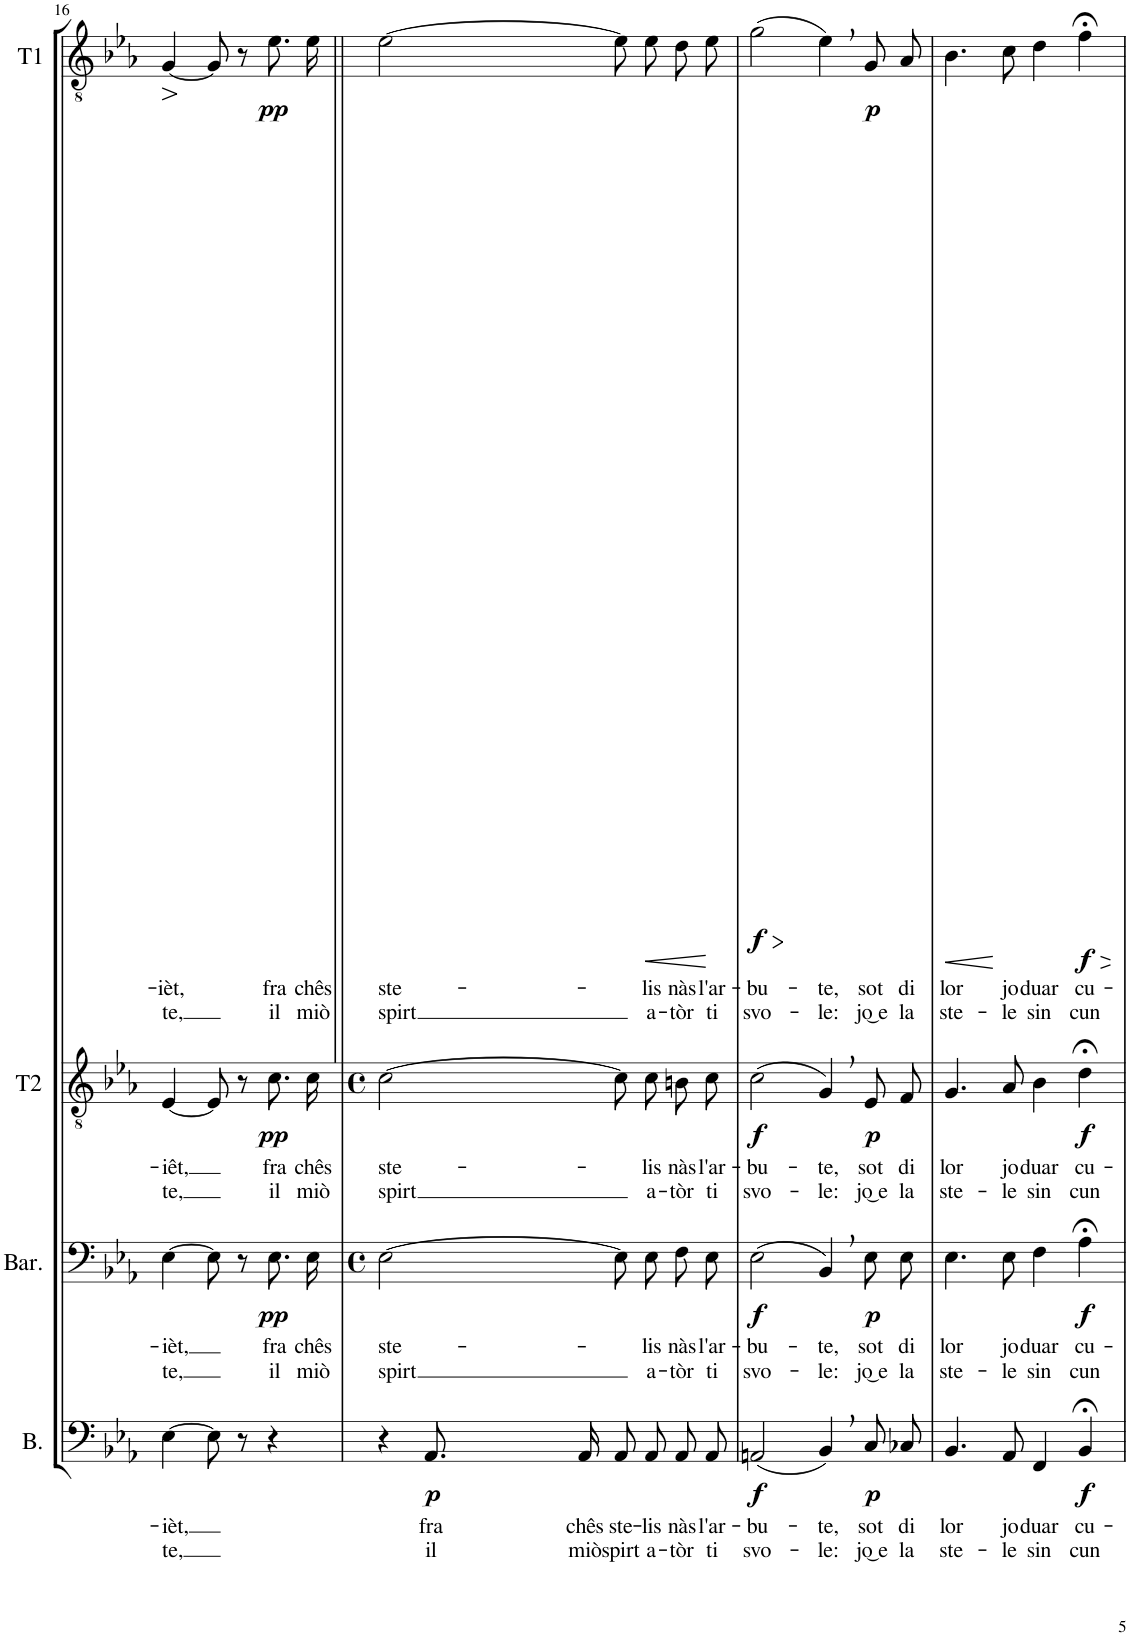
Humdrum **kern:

**kern	**text	**text	**dynam	**kern	**text	**text	**dynam	**kern	**text	**text	**dynam	**kern	**text	**text	**dynam
*part4	*part4	*part4	*part4	*part3	*part3	*part3	*part3	*part2	*part2	*part2	*part2	*part1	*part1	*part1	*part1
*staff4	*staff4	*staff4	*staff4	*staff3	*staff3	*staff3	*staff3	*staff2	*staff2	*staff2	*staff2	*staff1	*staff1	*staff1	*staff1
*I"Basso	*	*	*	*I"Baritono	*	*	*	*I"Tenore II	*	*	*	*I"Tenore I	*	*	*
*I'B.	*	*	*	*I'Bar.	*	*	*	*I'T2	*	*	*	*I'T1	*	*	*
!!LO:PB:g=z
*clefF4	*	*	*	*clefF4	*	*	*	*clefGv2	*	*	*	*clefGv2	*	*	*
*k[b-e-a-]	*	*	*	*k[b-e-a-]	*	*	*	*k[b-e-a-]	*	*	*	*k[b-e-a-]	*	*	*
*M3/4	*	*	*	*M3/4	*	*	*	*M4/4	*	*	*	*M4/4	*	*	*
*	*	*	*	*	*	*	*	*met(c)	*	*	*	*met(c)	*	*	*
=16	=16	=16	=16	=16	=16	=16	=16	=16	=16	=16	=16	=16	=16	=16	=16
!	!LO:LY:b	!LO:LY:b	!	!	!LO:LY:b	!LO:LY:b	!	!	!LO:LY:b	!LO:LY:b	!	!	!LO:LY:b	!LO:LY:b	!LO:HP:b
[4E-\	-ièt,	te,	.	[4E-\	-ièt,	te,	.	[4E-/	-iêt,	te,	.	[4G/	-ièt,	te,	>
8E-\]	.	.	.	8E-\]	.	.	.	8E-/]	.	.	.	8G/]	.	.	]
8r	.	.	.	8r	.	.	.	8r	.	.	.	8r	.	.	.
!	!	!	!	!	!LO:LY:b	!LO:LY:b	!LO:DY:b	!	!LO:LY:b	!LO:LY:b	!LO:DY:b	!	!LO:LY:b	!LO:LY:b	!LO:DY:b
4r	.	.	.	8.E-\L	fra	il	pp	8.c\L	fra	il	pp	8.e-\L	fra	il	pp
!	!	!	!	!	!LO:LY:b	!LO:LY:b	!	!	!LO:LY:b	!LO:LY:b	!	!	!LO:LY:b	!LO:LY:b	!
.	.	.	.	16E-\Jk	chês	miò	.	16c\Jk	chês	miò	.	16e-\Jk	chês	miò	.
=17||	=17||	=17||	=17||	=17||	=17||	=17||	=17||	=17||	=17||	=17||	=17||	=17||	=17||	=17||	=17||
*	*	*	*	*M4/4	*	*	*	*M4/4	*	*	*	*	*	*	*
*	*	*	*	*met(c)	*	*	*	*met(c)	*	*	*	*	*	*	*
!	!	!	!	!	!LO:LY:b	!LO:LY:b	!	!	!LO:LY:b	!LO:LY:b	!	!	!LO:LY:b	!LO:LY:b	!
4r	.	.	.	[2E-\	ste-	spirt	.	[2c\	ste-	spirt	.	[2e-\	ste-	spirt	.
!	!LO:LY:b	!LO:LY:b	!LO:DY:b	!	!	!	!	!	!	!	!	!	!	!	!
8.AA-/	fra	il	p	.	.	.	.	.	.	.	.	.	.	.	.
!	!LO:LY:b	!LO:LY:b	!	!	!	!	!	!	!	!	!	!	!	!	!
16AA-/	chês	miò	.	.	.	.	.	.	.	.	.	.	.	.	.
!	!LO:LY:b	!LO:LY:b	!	!	!	!	!	!	!	!	!	!	!	!	!
8AA-/	ste-	spirt	.	8E-\L]	.	.	.	8c\L]	.	.	.	8e-\L]	.	.	.
!	!LO:LY:b	!LO:LY:b	!	!	!LO:LY:b	!LO:LY:b	!	!	!LO:LY:b	!LO:LY:b	!	!	!LO:LY:b	!LO:LY:b	!LO:HP:b
8AA-/	-lis	a-	.	8E-\J	-lis	a-	.	8c\J	-lis	a-	.	8e-\J	-lis	a-	<
!	!LO:LY:b	!LO:LY:b	!	!	!LO:LY:b	!LO:LY:b	!	!	!LO:LY:b	!LO:LY:b	!	!	!LO:LY:b	!LO:LY:b	!
8AA-/	nàs	-tòr	.	8F\L	nàs	-tòr	.	8Bn\L	nàs	-tòr	.	8d\L	nàs	-tòr	.
!	!LO:LY:b	!LO:LY:b	!	!	!LO:LY:b	!LO:LY:b	!	!	!LO:LY:b	!LO:LY:b	!	!	!LO:LY:b	!LO:LY:b	!
8AA-/	l'ar-	ti	.	8E-\J	l'ar-	ti	.	8c\J	l'ar-	ti	.	8e-\J	l'ar-	ti	[
=18	=18	=18	=18	=18	=18	=18	=18	=18	=18	=18	=18	=18	=18	=18	=18
!	!LO:LY:b	!LO:LY:b	!LO:DY:b	!	!LO:LY:b	!LO:LY:b	!LO:DY:b	!	!LO:LY:b	!LO:LY:b	!LO:DY:b	!	!LO:LY:b	!LO:LY:b	!LO:HP:b
!	!	!	!	!	!	!	!	!	!	!	!	!	!	!	!LO:DY:n=1:b
(2AAn/	-bu-	svo-	f	(2E-\	-bu-	svo-	f	(2c\	-bu-	svo-	f	(2g\	-bu-	svo-	> f
!	!LO:LY:b	!LO:LY:b	!	!	!LO:LY:b	!LO:LY:b	!	!	!LO:LY:b	!LO:LY:b	!	!	!LO:LY:b	!LO:LY:b	!
4BB-,/)	-te,	-le:	.	4BB-,/)	-te,	-le:	.	4G,/)	-te,	-le:	.	4e-,\)	-te,	-le:	]
!	!LO:LY:b	!LO:LY:b	!LO:DY:b	!	!LO:LY:b	!LO:LY:b	!LO:DY:b	!	!LO:LY:b	!LO:LY:b	!LO:DY:b	!	!LO:LY:b	!LO:LY:b	!LO:DY:n=2:b
8C/	sot	jo͜ e	p	8E-\L	sot	jo͜ e	p	8E-/L	sot	jo͜ e	p	8G/L	sot	jo͜ e	p
!	!LO:LY:b	!LO:LY:b	!	!	!LO:LY:b	!LO:LY:b	!	!	!LO:LY:b	!LO:LY:b	!	!	!LO:LY:b	!LO:LY:b	!
8C-X/	di	la	.	8E-\J	di	la	.	8F/J	di	la	.	8A-/J	di	la	.
=19	=19	=19	=19	=19	=19	=19	=19	=19	=19	=19	=19	=19	=19	=19	=19
!	!LO:LY:b	!LO:LY:b	!	!	!LO:LY:b	!LO:LY:b	!	!	!LO:LY:b	!LO:LY:b	!	!	!LO:LY:b	!LO:LY:b	!LO:HP:b
4.BB-/	lor	ste-	.	4.E-\	lor	ste-	.	4.G/	lor	ste-	.	4.B-\	lor	ste-	<
!	!LO:LY:b	!LO:LY:b	!	!	!LO:LY:b	!LO:LY:b	!	!	!LO:LY:b	!LO:LY:b	!	!	!LO:LY:b	!LO:LY:b	!
8AA-/	jo	-le	.	8E-\	jo	-le	.	8A-/	jo	-le	.	8c\	jo	-le	[
!	!LO:LY:b	!LO:LY:b	!	!	!LO:LY:b	!LO:LY:b	!	!	!LO:LY:b	!LO:LY:b	!	!	!LO:LY:b	!LO:LY:b	!
4FF/	duar	sin	.	4F\	duar	sin	.	4B-\	duar	sin	.	4d\	duar	sin	.
!	!LO:LY:b	!LO:LY:b	!LO:DY:b	!	!LO:LY:b	!LO:LY:b	!LO:DY:b	!	!LO:LY:b	!LO:LY:b	!LO:DY:b	!	!LO:LY:b	!LO:LY:b	!LO:DY:b
4BB-;</	cu-	cun	f	4A-;<\	cu-	cun	f	4d;<\	cu-	cun	f	4f;<\	cu-	cun	f
=	=	=	=	=	=	=	=	=	=	=	=	=	=	=	=
*-	*-	*-	*-	*-	*-	*-	*-	*-	*-	*-	*-	*-	*-	*-	*-
